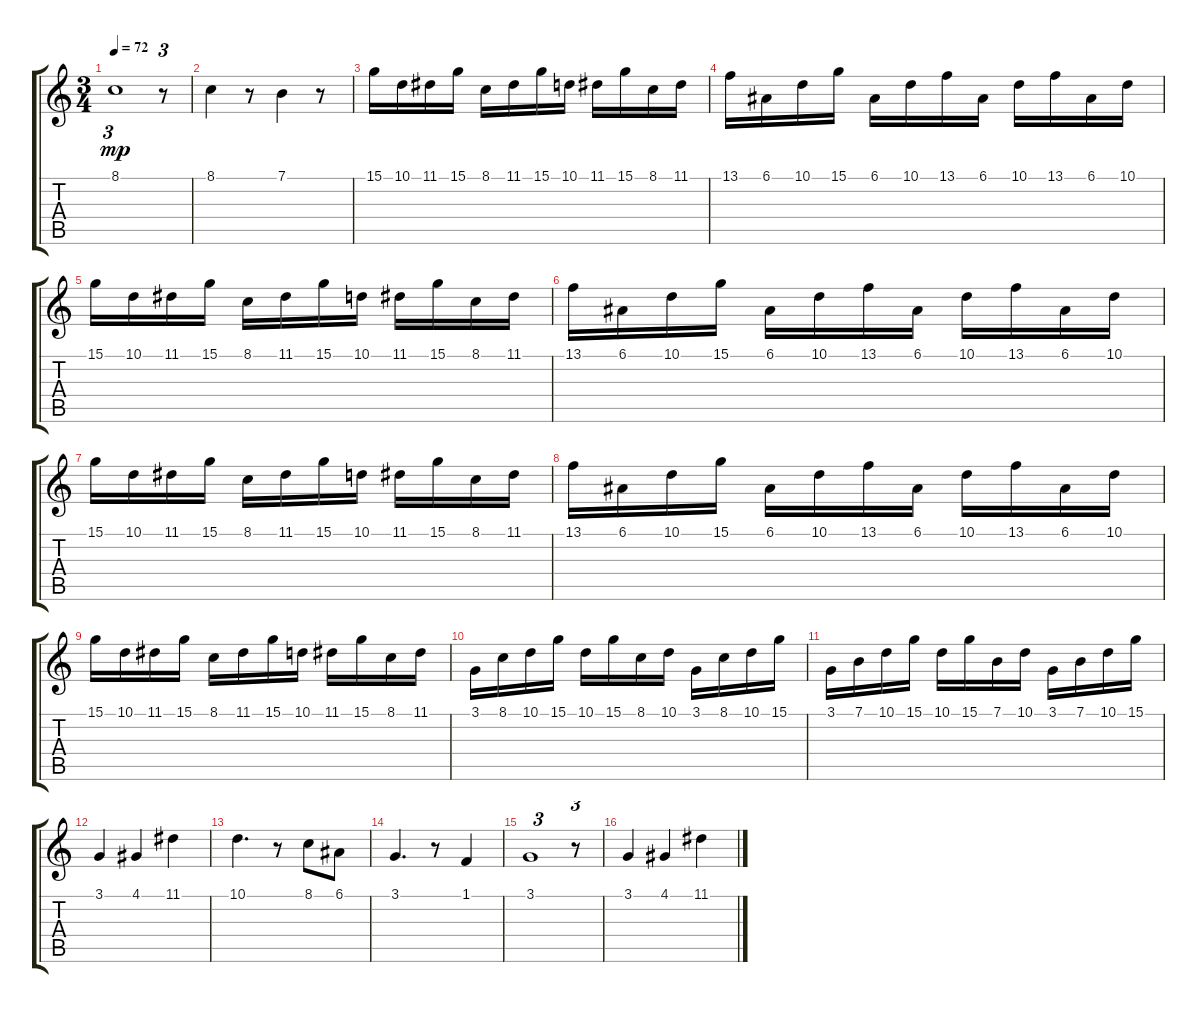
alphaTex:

\track "" {instrument blownbottle}
\staff {score tabs}
\tuning (E4 B3 G3 D3 A2 E2) {hide}
\ts (3 4)
\tempo 72
\clef g2
\ks c
8.1.1{tu (3 2) dy mp} r.8{tu (3 2)} |
8.1.4 r.8 7.1.4 r.8 |
15.1.16 10.1.16 11.1.16 15.1.16 8.1.16 11.1.16 15.1.16 10.1.16 11.1.16 15.1.16 8.1.16 11.1.16 |
13.1.16 6.1.16 10.1.16 15.1.16 6.1.16 10.1.16 13.1.16 6.1.16 10.1.16 13.1.16 6.1.16 10.1.16 |
15.1.16 10.1.16 11.1.16 15.1.16 8.1.16 11.1.16 15.1.16 10.1.16 11.1.16 15.1.16 8.1.16 11.1.16 |
13.1.16 6.1.16 10.1.16 15.1.16 6.1.16 10.1.16 13.1.16 6.1.16 10.1.16 13.1.16 6.1.16 10.1.16 |
15.1.16 10.1.16 11.1.16 15.1.16 8.1.16 11.1.16 15.1.16 10.1.16 11.1.16 15.1.16 8.1.16 11.1.16 |
13.1.16 6.1.16 10.1.16 15.1.16 6.1.16 10.1.16 13.1.16 6.1.16 10.1.16 13.1.16 6.1.16 10.1.16 |
15.1.16 10.1.16 11.1.16 15.1.16 8.1.16 11.1.16 15.1.16 10.1.16 11.1.16 15.1.16 8.1.16 11.1.16 |
3.1.16 8.1.16 10.1.16 15.1.16 10.1.16 15.1.16 8.1.16 10.1.16 3.1.16 8.1.16 10.1.16 15.1.16 |
3.1.16 7.1.16 10.1.16 15.1.16 10.1.16 15.1.16 7.1.16 10.1.16 3.1.16 7.1.16 10.1.16 15.1.16 |
3.1.4 4.1.4 11.1.4 |
10.1.4{d} r.8 8.1.8 6.1.8 |
3.1.4{d} r.8 1.1.4 |
3.1.1{tu (3 2)} r.8{tu (3 2)} |
3.1.4 4.1.4 11.1.4
